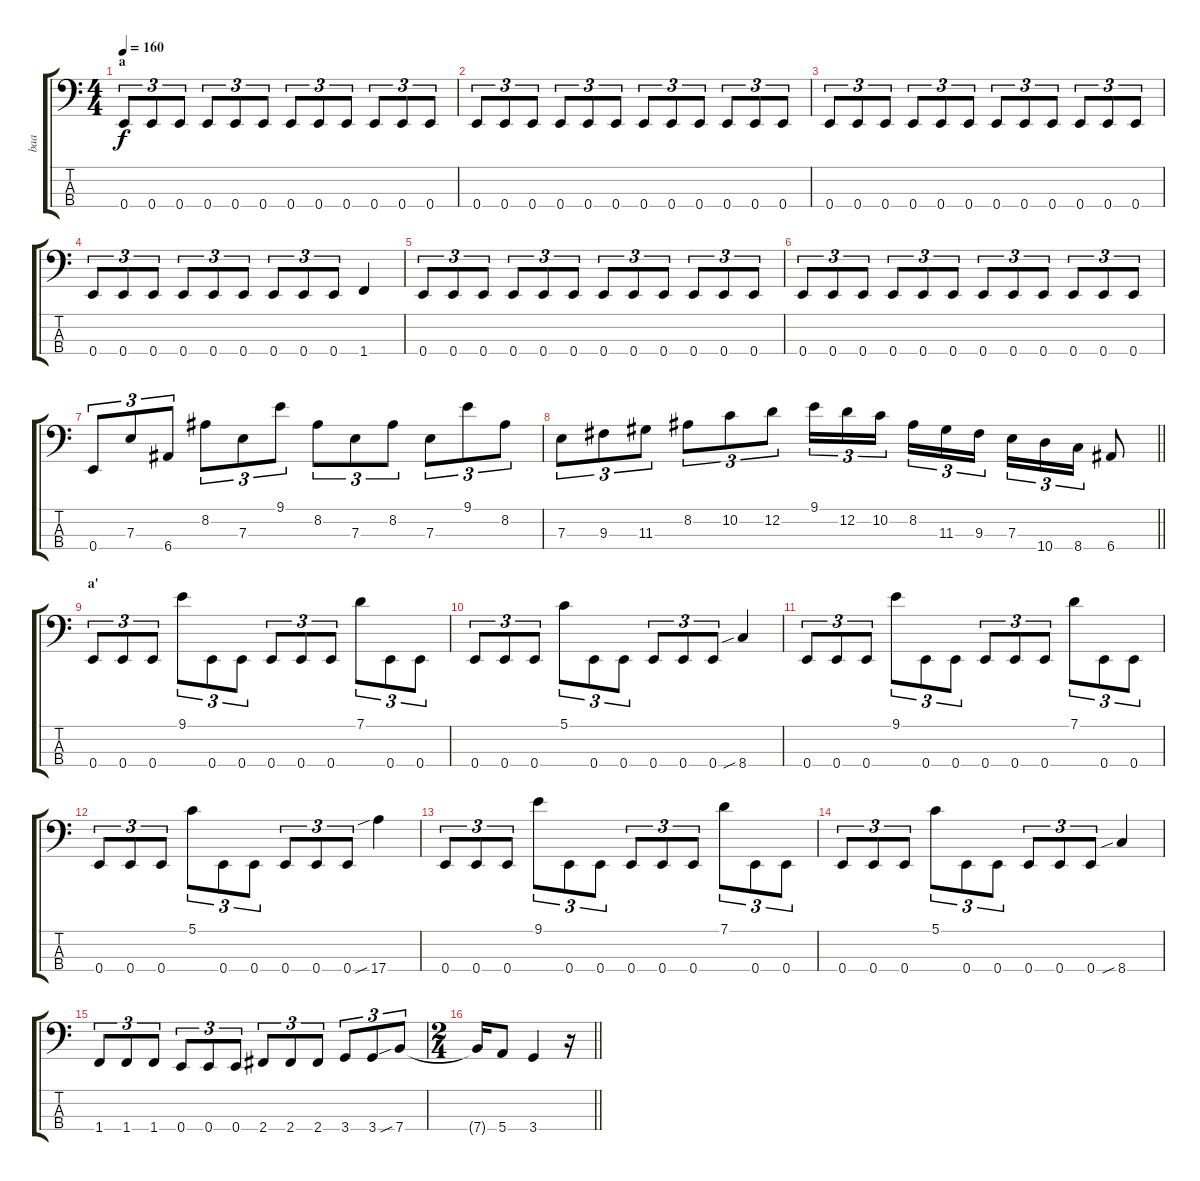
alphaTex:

\track ("baa" "baa") {instrument electricbassfinger}
\staff {score tabs}
\tuning (G2 D2 A1 E1) {hide}
\ts (4 4)
\section ("" "a")
\tempo 160
\clef f4
\ks c
0.4.8{tu (3 2) dy f instrument electricbassfinger} 0.4.8{tu (3 2)} 0.4.8{tu (3 2)} 0.4.8{tu (3 2)} 0.4.8{tu (3 2)} 0.4.8{tu (3 2)} 0.4.8{tu (3 2)} 0.4.8{tu (3 2)} 0.4.8{tu (3 2)} 0.4.8{tu (3 2)} 0.4.8{tu (3 2)} 0.4.8{tu (3 2)} |
0.4.8{tu (3 2)} 0.4.8{tu (3 2)} 0.4.8{tu (3 2)} 0.4.8{tu (3 2)} 0.4.8{tu (3 2)} 0.4.8{tu (3 2)} 0.4.8{tu (3 2)} 0.4.8{tu (3 2)} 0.4.8{tu (3 2)} 0.4.8{tu (3 2)} 0.4.8{tu (3 2)} 0.4.8{tu (3 2)} |
0.4.8{tu (3 2)} 0.4.8{tu (3 2)} 0.4.8{tu (3 2)} 0.4.8{tu (3 2)} 0.4.8{tu (3 2)} 0.4.8{tu (3 2)} 0.4.8{tu (3 2)} 0.4.8{tu (3 2)} 0.4.8{tu (3 2)} 0.4.8{tu (3 2)} 0.4.8{tu (3 2)} 0.4.8{tu (3 2)} |
0.4.8{tu (3 2)} 0.4.8{tu (3 2)} 0.4.8{tu (3 2)} 0.4.8{tu (3 2)} 0.4.8{tu (3 2)} 0.4.8{tu (3 2)} 0.4.8{tu (3 2)} 0.4.8{tu (3 2)} 0.4.8{tu (3 2)} 1.4.4 |
0.4.8{tu (3 2)} 0.4.8{tu (3 2)} 0.4.8{tu (3 2)} 0.4.8{tu (3 2)} 0.4.8{tu (3 2)} 0.4.8{tu (3 2)} 0.4.8{tu (3 2)} 0.4.8{tu (3 2)} 0.4.8{tu (3 2)} 0.4.8{tu (3 2)} 0.4.8{tu (3 2)} 0.4.8{tu (3 2)} |
0.4.8{tu (3 2)} 0.4.8{tu (3 2)} 0.4.8{tu (3 2)} 0.4.8{tu (3 2)} 0.4.8{tu (3 2)} 0.4.8{tu (3 2)} 0.4.8{tu (3 2)} 0.4.8{tu (3 2)} 0.4.8{tu (3 2)} 0.4.8{tu (3 2)} 0.4.8{tu (3 2)} 0.4.8{tu (3 2)} |
0.4.8{tu (3 2)} 7.3.8{tu (3 2)} 6.4.8{tu (3 2)} 8.2.8{tu (3 2)} 7.3.8{tu (3 2)} 9.1.8{tu (3 2)} 8.2.8{tu (3 2)} 7.3.8{tu (3 2)} 8.2.8{tu (3 2)} 7.3.8{tu (3 2)} 9.1.8{tu (3 2)} 8.2.8{tu (3 2)} |
\barLineRight lightlight
7.3.8{tu (3 2)} 9.3.8{tu (3 2)} 11.3.8{tu (3 2)} 8.2.8{tu (3 2)} 10.2.8{tu (3 2)} 12.2.8{tu (3 2)} 9.1.16{tu (3 2)} 12.2.16{tu (3 2)} 10.2.16{tu (3 2) beam splitsecondary} 8.2.16{tu (3 2)} 11.3.16{tu (3 2)} 9.3.16{tu (3 2)} 7.3.16{tu (3 2)} 10.4.16{tu (3 2)} 8.4.16{tu (3 2)} 6.4.8 |
\section ("" "a'")
0.4.8{tu (3 2)} 0.4.8{tu (3 2)} 0.4.8{tu (3 2)} 9.1.8{tu (3 2)} 0.4.8{tu (3 2)} 0.4.8{tu (3 2)} 0.4.8{tu (3 2)} 0.4.8{tu (3 2)} 0.4.8{tu (3 2)} 7.1.8{tu (3 2)} 0.4.8{tu (3 2)} 0.4.8{tu (3 2)} |
0.4.8{tu (3 2)} 0.4.8{tu (3 2)} 0.4.8{tu (3 2)} 5.1.8{tu (3 2)} 0.4.8{tu (3 2)} 0.4.8{tu (3 2)} 0.4.8{tu (3 2)} 0.4.8{tu (3 2)} 0.4.8{tu (3 2)} 8.4{sib}.4 |
0.4.8{tu (3 2)} 0.4.8{tu (3 2)} 0.4.8{tu (3 2)} 9.1.8{tu (3 2)} 0.4.8{tu (3 2)} 0.4.8{tu (3 2)} 0.4.8{tu (3 2)} 0.4.8{tu (3 2)} 0.4.8{tu (3 2)} 7.1.8{tu (3 2)} 0.4.8{tu (3 2)} 0.4.8{tu (3 2)} |
0.4.8{tu (3 2)} 0.4.8{tu (3 2)} 0.4.8{tu (3 2)} 5.1.8{tu (3 2)} 0.4.8{tu (3 2)} 0.4.8{tu (3 2)} 0.4.8{tu (3 2)} 0.4.8{tu (3 2)} 0.4.8{tu (3 2)} 17.4{sib}.4 |
0.4.8{tu (3 2)} 0.4.8{tu (3 2)} 0.4.8{tu (3 2)} 9.1.8{tu (3 2)} 0.4.8{tu (3 2)} 0.4.8{tu (3 2)} 0.4.8{tu (3 2)} 0.4.8{tu (3 2)} 0.4.8{tu (3 2)} 7.1.8{tu (3 2)} 0.4.8{tu (3 2)} 0.4.8{tu (3 2)} |
0.4.8{tu (3 2)} 0.4.8{tu (3 2)} 0.4.8{tu (3 2)} 5.1.8{tu (3 2)} 0.4.8{tu (3 2)} 0.4.8{tu (3 2)} 0.4.8{tu (3 2)} 0.4.8{tu (3 2)} 0.4.8{tu (3 2)} 8.4{sib}.4 |
1.4.8{tu (3 2)} 1.4.8{tu (3 2)} 1.4.8{tu (3 2)} 0.4.8{tu (3 2)} 0.4.8{tu (3 2)} 0.4.8{tu (3 2)} 2.4.8{tu (3 2)} 2.4.8{tu (3 2)} 2.4.8{tu (3 2)} 3.4.8{tu (3 2)} 3.4.8{tu (3 2)} 7.4{sib}.8{tu (3 2)} |
\ts (2 4)
\barLineRight lightlight
7.4{t}.16 5.4.8 3.4.4 r.16
